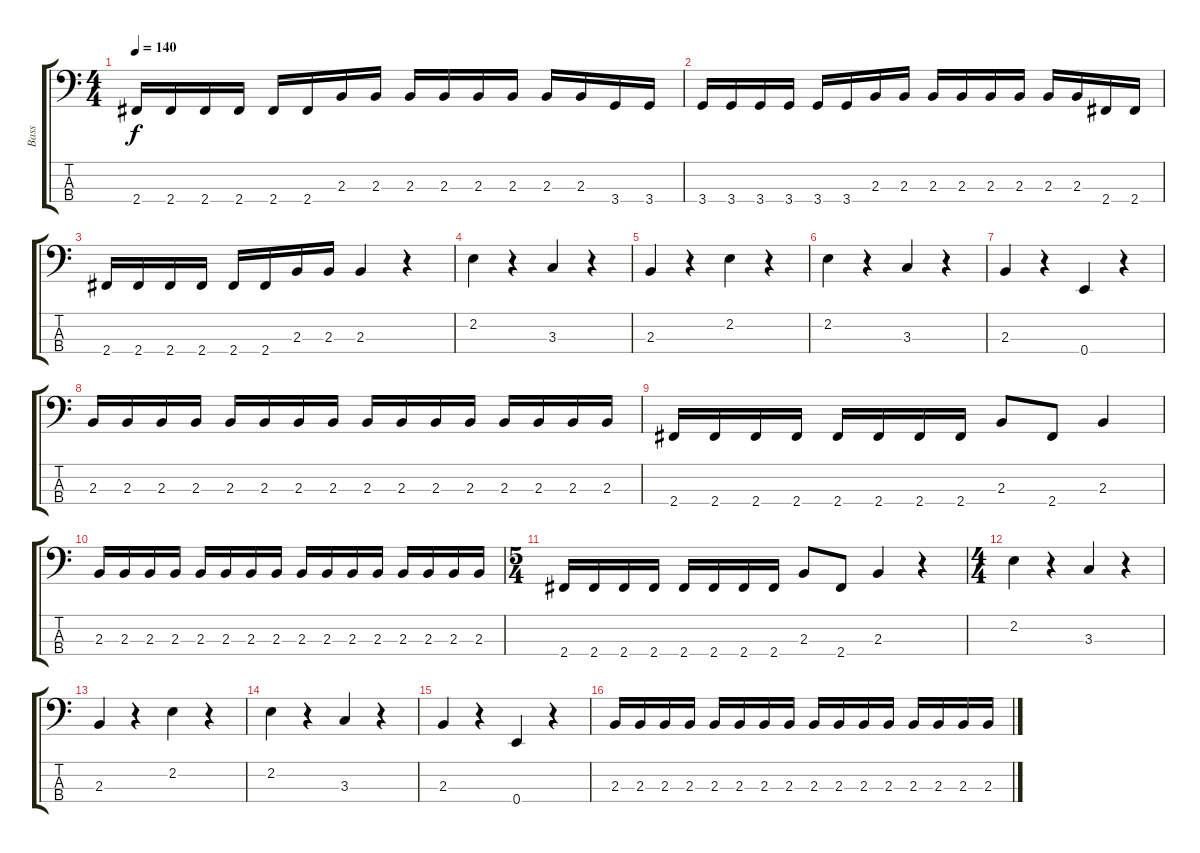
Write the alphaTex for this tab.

\track ("Bass" "Bass") {instrument slapbass1}
\staff {score tabs}
\tuning (G2 D2 A1 E1) {hide}
\ts (4 4)
\tempo 140
\clef f4
\ks c
2.4.16{dy f} 2.4.16 2.4.16 2.4.16 2.4.16 2.4.16 2.3.16 2.3.16 2.3.16 2.3.16 2.3.16 2.3.16 2.3.16 2.3.16 3.4.16 3.4.16 |
3.4.16 3.4.16 3.4.16 3.4.16 3.4.16 3.4.16 2.3.16 2.3.16 2.3.16 2.3.16 2.3.16 2.3.16 2.3.16 2.3.16 2.4.16 2.4.16 |
2.4.16 2.4.16 2.4.16 2.4.16 2.4.16 2.4.16 2.3.16 2.3.16 2.3.4 r.4 |
2.2.4 r.4 3.3.4 r.4 |
2.3.4 r.4 2.2.4 r.4 |
2.2.4 r.4 3.3.4 r.4 |
2.3.4 r.4 0.4.4 r.4 |
2.3.16 2.3.16 2.3.16 2.3.16 2.3.16 2.3.16 2.3.16 2.3.16 2.3.16 2.3.16 2.3.16 2.3.16 2.3.16 2.3.16 2.3.16 2.3.16 |
2.4.16 2.4.16 2.4.16 2.4.16 2.4.16 2.4.16 2.4.16 2.4.16 2.3.8 2.4.8 2.3.4 |
2.3.16 2.3.16 2.3.16 2.3.16 2.3.16 2.3.16 2.3.16 2.3.16 2.3.16 2.3.16 2.3.16 2.3.16 2.3.16 2.3.16 2.3.16 2.3.16 |
\ts (5 4)
2.4.16 2.4.16 2.4.16 2.4.16 2.4.16 2.4.16 2.4.16 2.4.16 2.3.8 2.4.8 2.3.4 r.4 |
\ts (4 4)
2.2.4 r.4 3.3.4 r.4 |
2.3.4 r.4 2.2.4 r.4 |
2.2.4 r.4 3.3.4 r.4 |
2.3.4 r.4 0.4.4 r.4 |
2.3.16 2.3.16 2.3.16 2.3.16 2.3.16 2.3.16 2.3.16 2.3.16 2.3.16 2.3.16 2.3.16 2.3.16 2.3.16 2.3.16 2.3.16 2.3.16
